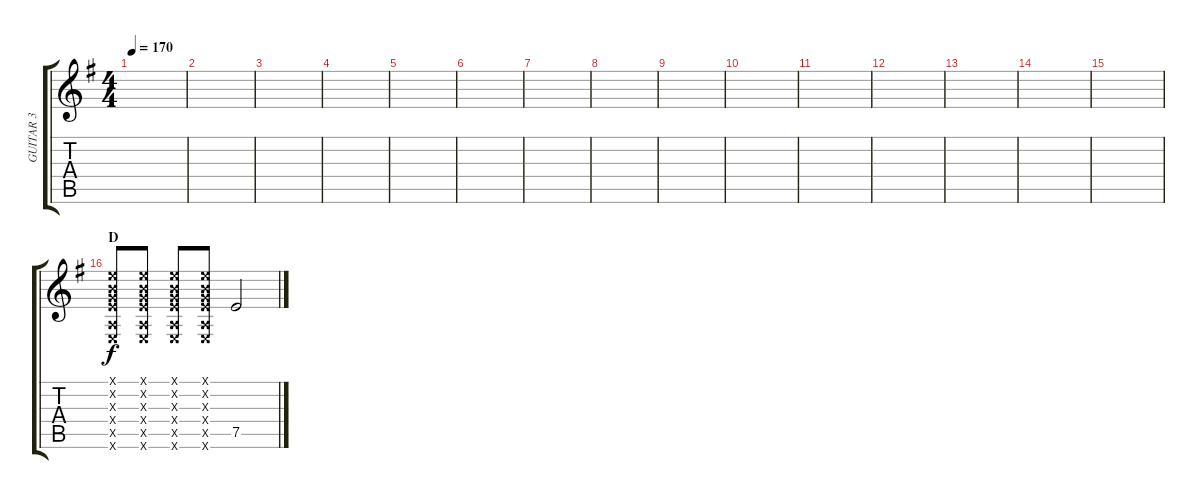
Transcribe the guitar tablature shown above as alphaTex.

\track ("GUITAR 3" "GUITAR 3") {instrument distortionguitar}
\staff {score tabs}
\tuning (E4 B3 G3 E3 A2 E2) {hide}
\ts (4 4)
\tempo 170
\clef g2
\ks eminor
|
|
|
|
|
|
|
|
|
|
|
|
|
|
|
\section ("" "D")
(0.1{x} 0.2{x} 0.3{x} 0.4{x} 0.5{x} 0.6{x}).8 (0.1{x} 0.2{x} 0.3{x} 0.4{x} 0.5{x} 0.6{x}).8 (0.1{x} 0.2{x} 0.3{x} 0.4{x} 0.5{x} 0.6{x}).8 (0.1{x} 0.2{x} 0.3{x} 0.4{x} 0.5{x} 0.6{x}).8 7.5.2
